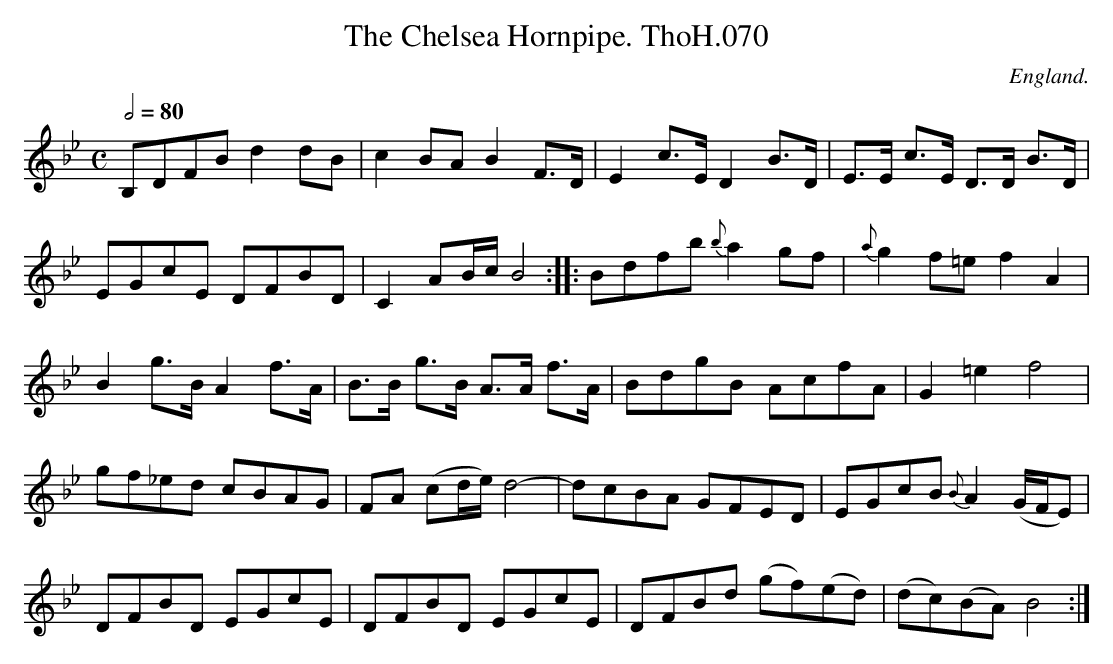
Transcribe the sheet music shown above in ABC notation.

X:1
T:Chelsea Hornpipe. ThoH.070, The
Q:1/2=80
M:C
L:1/8
O:England.
K:Bb
B,DFBd2dB|c2BAB2F>D|E2c>ED2B>D|E>E c>E D>D B>D|
EGcE DFBD|C2AB/c/B4:||:Bdfb{b}a2gf|{a}g2f=ef2A2|
B2g>BA2f>A|B>B g>B A>A f>A|BdgB AcfA|G2=e2f4|
gf_ed cBAG|FA (cd/e/)d4-|dcBA GFED|EGcB{B}A2(G/F/E)|
DFBD EGcE|DFBD EGcE|DFBd (gf)(ed)|(dc)(BA)B4:|
